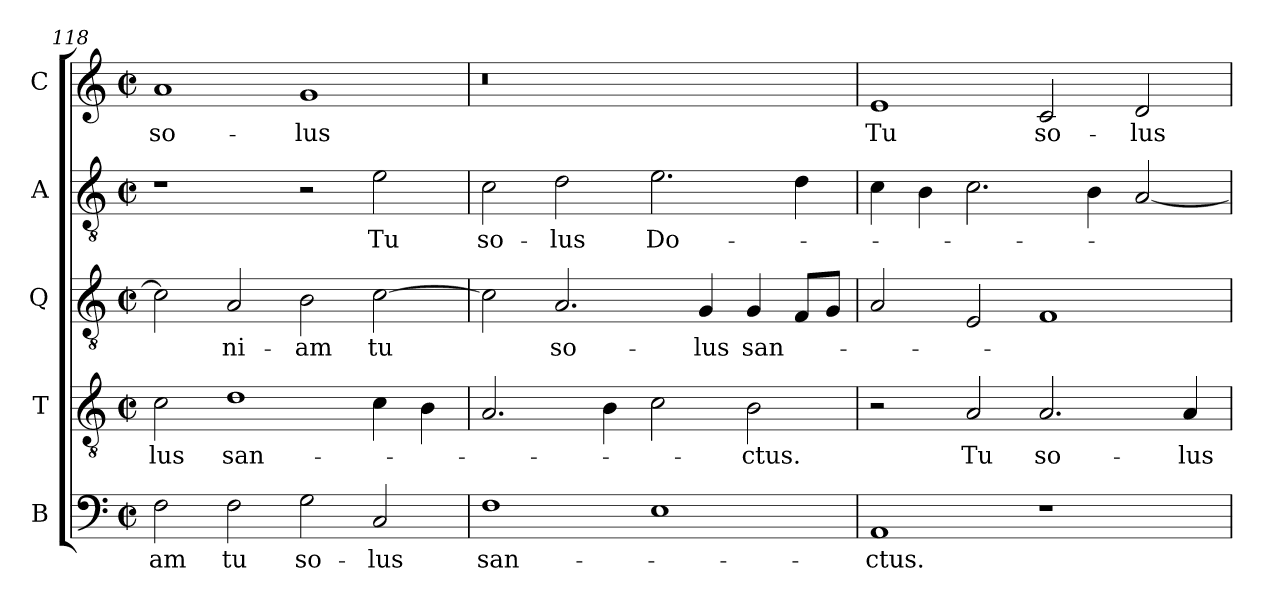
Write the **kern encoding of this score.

**kern	**text	**kern	**text	**kern	**text	**kern	**text	**kern	**text
*part5	*part5	*part4	*part4	*part3	*part3	*part2	*part2	*part1	*part1
*staff5	*staff5	*staff4	*staff4	*staff3	*staff3	*staff2	*staff2	*staff1	*staff1
*I"B	*	*I"T	*	*I"Q	*	*I"A	*	*I"C	*
*I'B	*	*I'T	*	*I'Q	*	*I'A	*	*I'C	*
*clefF4	*	*clefGv2	*	*clefGv2	*	*clefGv2	*	*clefG2	*
*M2/2	*	*M2/2	*	*M2/2	*	*M2/2	*	*M2/2	*
*met(c|)	*	*met(c|)	*	*met(c|)	*	*met(c|)	*	*met(c|)	*
=118	=118	=118	=118	=118	=118	=118	=118	=118	=118
!	!LO:LY:b:cj	!	!LO:LY:b:cj	!	!	!	!	!	!LO:LY:b:cj
2F\	-am	2c\	-lus	2c\]	.	1r	.	1a	so-
!	!LO:LY:b:cj	!	!LO:LY:b:cj	!	!LO:LY:b:cj	!	!	!	!
2F\	tu	1d	san-	2A/	-ni-	.	.	.	.
!	!LO:LY:b:cj	!	!	!	!LO:LY:b:cj	!	!	!	!LO:LY:b:cj
2G\	so-	.	.	2B\	-am	2r	.	1g	-lus
!	!LO:LY:b:cj	!	!	!	!LO:LY:b:cj	!	!LO:LY:b:cj	!	!
2C/	-lus	4c\	.	[>2c\	tu	2e\	Tu	.	.
.	.	4B\	.	.	.	.	.	.	.
!!LO:PB:g=z
=119	=119	=119	=119	=119	=119	=119	=119	=119	=119
!	!LO:LY:b:cj	!	!	!	!	!	!LO:LY:b:cj	!	!
1F	san-	2.A/	.	2c\]	.	2c\	so-	0r	.
!	!	!	!	!	!LO:LY:b:cj	!	!LO:LY:b:cj	!	!
.	.	.	.	2.A/	so-	2d\	-lus	.	.
.	.	4B\	.	.	.	.	.	.	.
!	!	!	!	!	!	!	!LO:LY:b:cj	!	!
1E	.	2c\	.	.	.	2.e\	Do-	.	.
!	!	!	!	!	!LO:LY:b:cj	!	!	!	!
.	.	.	.	4G/	-lus	.	.	.	.
!	!	!	!LO:LY:b:cj	!	!LO:LY:b:cj	!	!	!	!
.	.	2B\	-ctus.	4G/	san-	.	.	.	.
.	.	.	.	8F/L	.	4d\	.	.	.
.	.	.	.	8G/J	.	.	.	.	.
=120	=120	=120	=120	=120	=120	=120	=120	=120	=120
!	!LO:LY:b:cj	!	!	!	!	!	!	!	!LO:LY:b:cj
1AA	-ctus.	2r	.	2A/	.	4c\	.	1e	Tu
.	.	.	.	.	.	4B\	.	.	.
!	!	!	!LO:LY:b:cj	!	!	!	!	!	!
.	.	2A/	Tu	2E/	.	2.c\	.	.	.
!	!	!	!LO:LY:b:cj	!	!	!	!	!	!LO:LY:b:cj
1r	.	2.A/	so-	1F	.	.	.	2c/	so-
.	.	.	.	.	.	4B\	.	.	.
!	!	!	!	!	!	!	!	!	!LO:LY:b:cj
.	.	.	.	.	.	[<2A/	.	2d/	-lus
!	!	!	!LO:LY:b:cj	!	!	!	!	!	!
.	.	4A/	-lus	.	.	.	.	.	.
=	=	=	=	=	=	=	=	=	=
*-	*-	*-	*-	*-	*-	*-	*-	*-	*-
